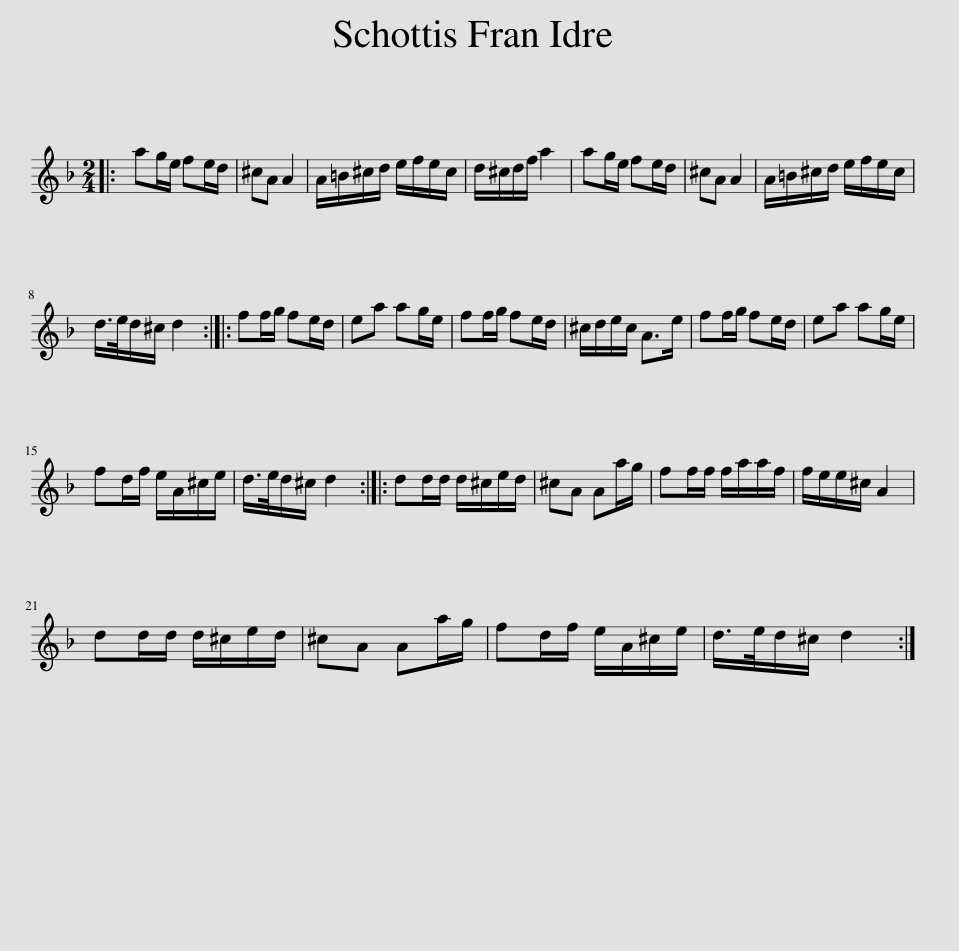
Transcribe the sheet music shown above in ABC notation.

X:1
L:1/8
M:2/4
I:linebreak $
K:Dmin
V:1 treble
V:1
|: ag/e/ fe/d/ | ^cA A2 | A/=B/^c/d/ e/f/e/c/ | d/^c/d/f/ a2 | ag/e/ fe/d/ | %5
 ^cA A2 | A/=B/^c/d/ e/f/e/c/ |$ d/>e/d/^c/ d2 :: ff/g/ fe/d/ | ea ag/e/ | %10
 ff/g/ fe/d/ | ^c/d/e/c/ A>e | ff/g/ fe/d/ | ea ag/e/ |$ fd/f/ e/A/^c/e/ | %15
 d/>e/d/^c/ d2 :: dd/d/ d/^c/e/d/ | ^cA Aa/g/ | ff/f/ f/a/a/f/ | f/e/e/^c/ A2 |$ %20
 dd/d/ d/^c/e/d/ | ^cA Aa/g/ | fd/f/ e/A/^c/e/ | d/>e/d/^c/ d2 :| %24
